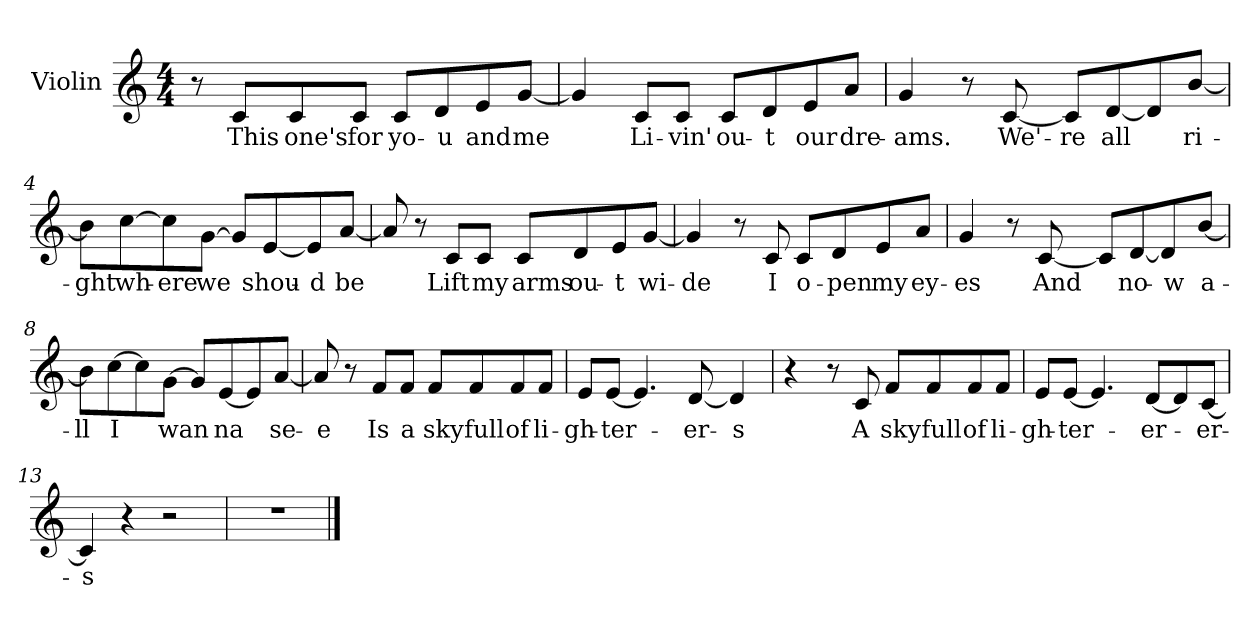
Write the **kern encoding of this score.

**kern	**text
*part1	*part1
*staff1	*staff1
*I"Violin	*
*I'Vln	*
*clefG2	*
*M4/4	*
=1	=1
8r	.
8c/L	This
8c/	one's
8c/J	for
8c/L	yo-
8d/	-u
8e/	and
[8g/J	me
=2	=2
4g/]	.
8c/L	Li-
8c/J	-vin'
8c/L	ou-
8d/	-t
8e/	our
8a/J	dre-
=3	=3
4g/	-ams.
8r	.
[8c/	We'-
8c/L]	-re
[8d/	all
8d/]	.
[8b/J	ri-
!!LO:LB:g=z
=4	=4
8b\L]	-ght
[8cc\	wh-
8cc\]	-ere
[8g\J	we
8g/L]	.
[8e/	shou-
8e/]	-d
[8a/J	be
!!LO:LB:g=z
=5	=5
8a/]	.
8r	.
8c/L	Lift
8c/J	my
8c/L	arms
8d/	ou-
8e/	-t
[8g/J	wi-
=6	=6
4g/]	-de
8r	.
8c/	I
8c/L	o-
8d/	-pen
8e/	my
8a/J	ey-
=7	=7
4g/	-es
8r	.
[8c/	And
8c/L]	.
[8d/	no-
8d/]	-w
[8b/J	a-
=8	=8
8b\L]	-ll
[8cc\	I
8cc\]	.
[8g\J	wan
8g/L]	.
[8e/	na
8e/]	.
[8a/J	se-
!!LO:LB:g=z
=9	=9
8a/]	-e
8r	.
8f/L	Is
8f/J	a
8f/L	sky
8f/	full
8f/	of
8f/J	li-
=10	=10
8e/L	-gh-
[8e/J	-ter-
4.e/]	.
[8d/	-er-
4d/]	-s
=11	=11
4r	.
8r	.
8c/	A
8f/L	sky
8f/	full
8f/	of
8f/J	li-
=12	=12
8e/L	-gh-
[8e/J	-ter-
4.e/]	.
[8d/L	-er-
8d/]	.
[8c/J	-er-
!!LO:LB:g=z
=13	=13
4c/]	-s
4r	.
2r	.
=14	=14
1r	.
==	==
*-	*-
